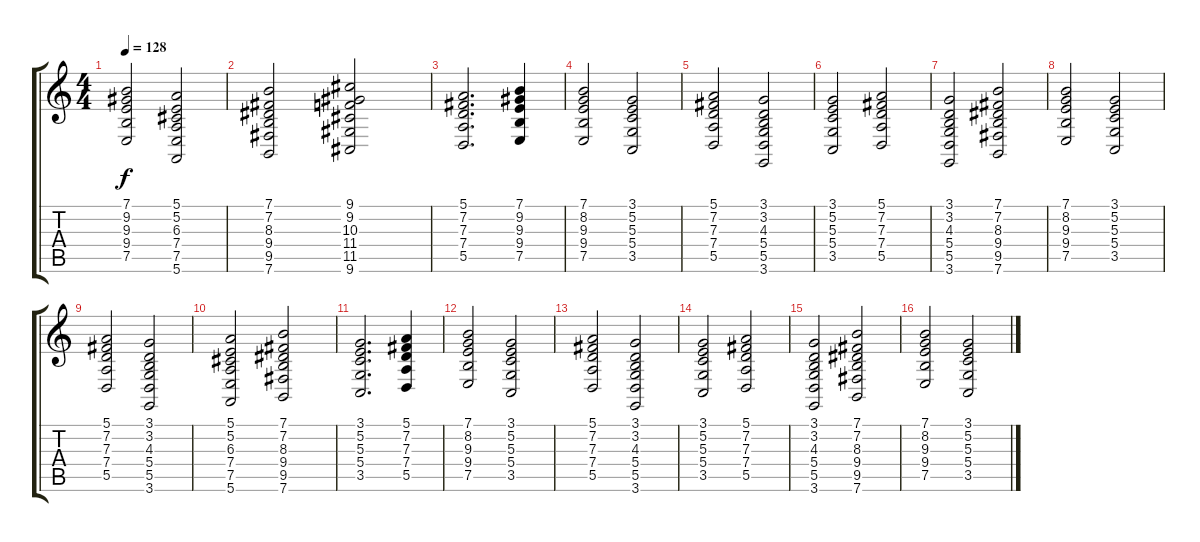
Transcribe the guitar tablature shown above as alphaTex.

\track "" {instrument acousticgrandpiano}
\staff {score tabs}
\tuning (E4 B3 G3 D3 A2 E2) {hide}
\ts (4 4)
\tempo 128
\clef g2
\ks c
(7.1 9.2 9.3 9.4 7.5).2{dy f} (5.1 5.2 6.3 7.4 7.5 5.6).2 |
(7.1 7.2 8.3 9.4 9.5 7.6).2 (9.1 9.2 10.3 11.4 11.5 9.6).2 |
(5.1 7.2 7.3 7.4 5.5).2{d} (7.1 9.2 9.3 9.4 7.5).4 |
(7.1 8.2 9.3 9.4 7.5).2 (3.1 5.2 5.3 5.4 3.5).2 |
(5.1 7.2 7.3 7.4 5.5).2 (3.1 3.2 4.3 5.4 5.5 3.6).2 |
(3.1 5.2 5.3 5.4 3.5).2 (5.1 7.2 7.3 7.4 5.5).2 |
(3.1 3.2 4.3 5.4 5.5 3.6).2 (7.1 7.2 8.3 9.4 9.5 7.6).2 |
(7.1 8.2 9.3 9.4 7.5).2 (3.1 5.2 5.3 5.4 3.5).2 |
(5.1 7.2 7.3 7.4 5.5).2 (3.1 3.2 4.3 5.4 5.5 3.6).2 |
(5.1 5.2 6.3 7.4 7.5 5.6).2 (7.1 7.2 8.3 9.4 9.5 7.6).2 |
(3.1 5.2 5.3 5.4 3.5).2{d} (5.1 7.2 7.3 7.4 5.5).4 |
(7.1 8.2 9.3 9.4 7.5).2 (3.1 5.2 5.3 5.4 3.5).2 |
(5.1 7.2 7.3 7.4 5.5).2{txt ""} (3.1 3.2 4.3 5.4 5.5 3.6).2 |
(3.1 5.2 5.3 5.4 3.5).2 (5.1 7.2 7.3 7.4 5.5).2 |
(3.1 3.2 4.3 5.4 5.5 3.6).2 (7.1 7.2 8.3 9.4 9.5 7.6).2 |
(7.1 8.2 9.3 9.4 7.5).2 (3.1 5.2 5.3 5.4 3.5).2
